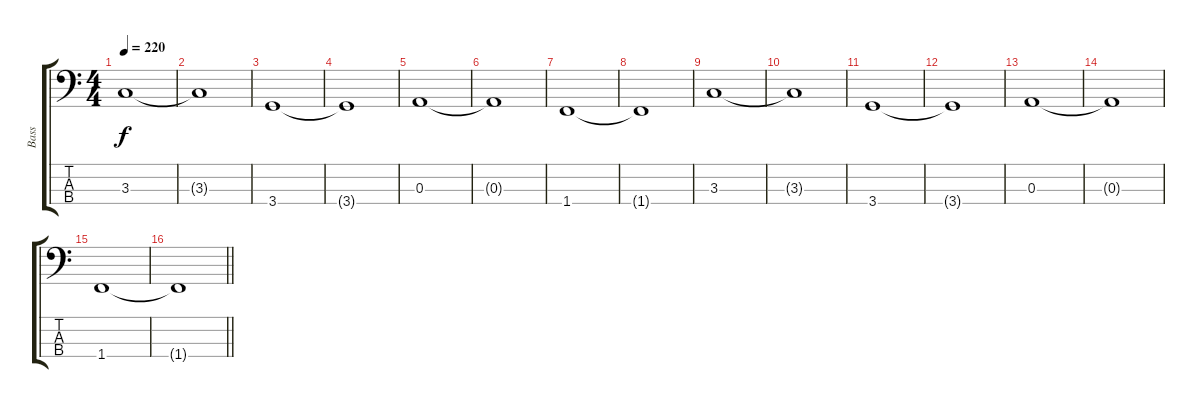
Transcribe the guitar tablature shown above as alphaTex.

\track ("Bass" "Bass") {instrument electricbassfinger}
\staff {score tabs}
\tuning (G2 D2 A1 E1) {hide}
\ts (4 4)
\tempo 220
\clef f4
\ks c
3.3.1{dy f} |
3.3{t}.1 |
3.4.1 |
3.4{t}.1 |
0.3.1 |
0.3{t}.1 |
1.4.1 |
1.4{t}.1 |
3.3.1 |
3.3{t}.1 |
3.4.1 |
3.4{t}.1 |
0.3.1 |
0.3{t}.1 |
1.4.1 |
\barLineRight lightlight
1.4{t}.1
